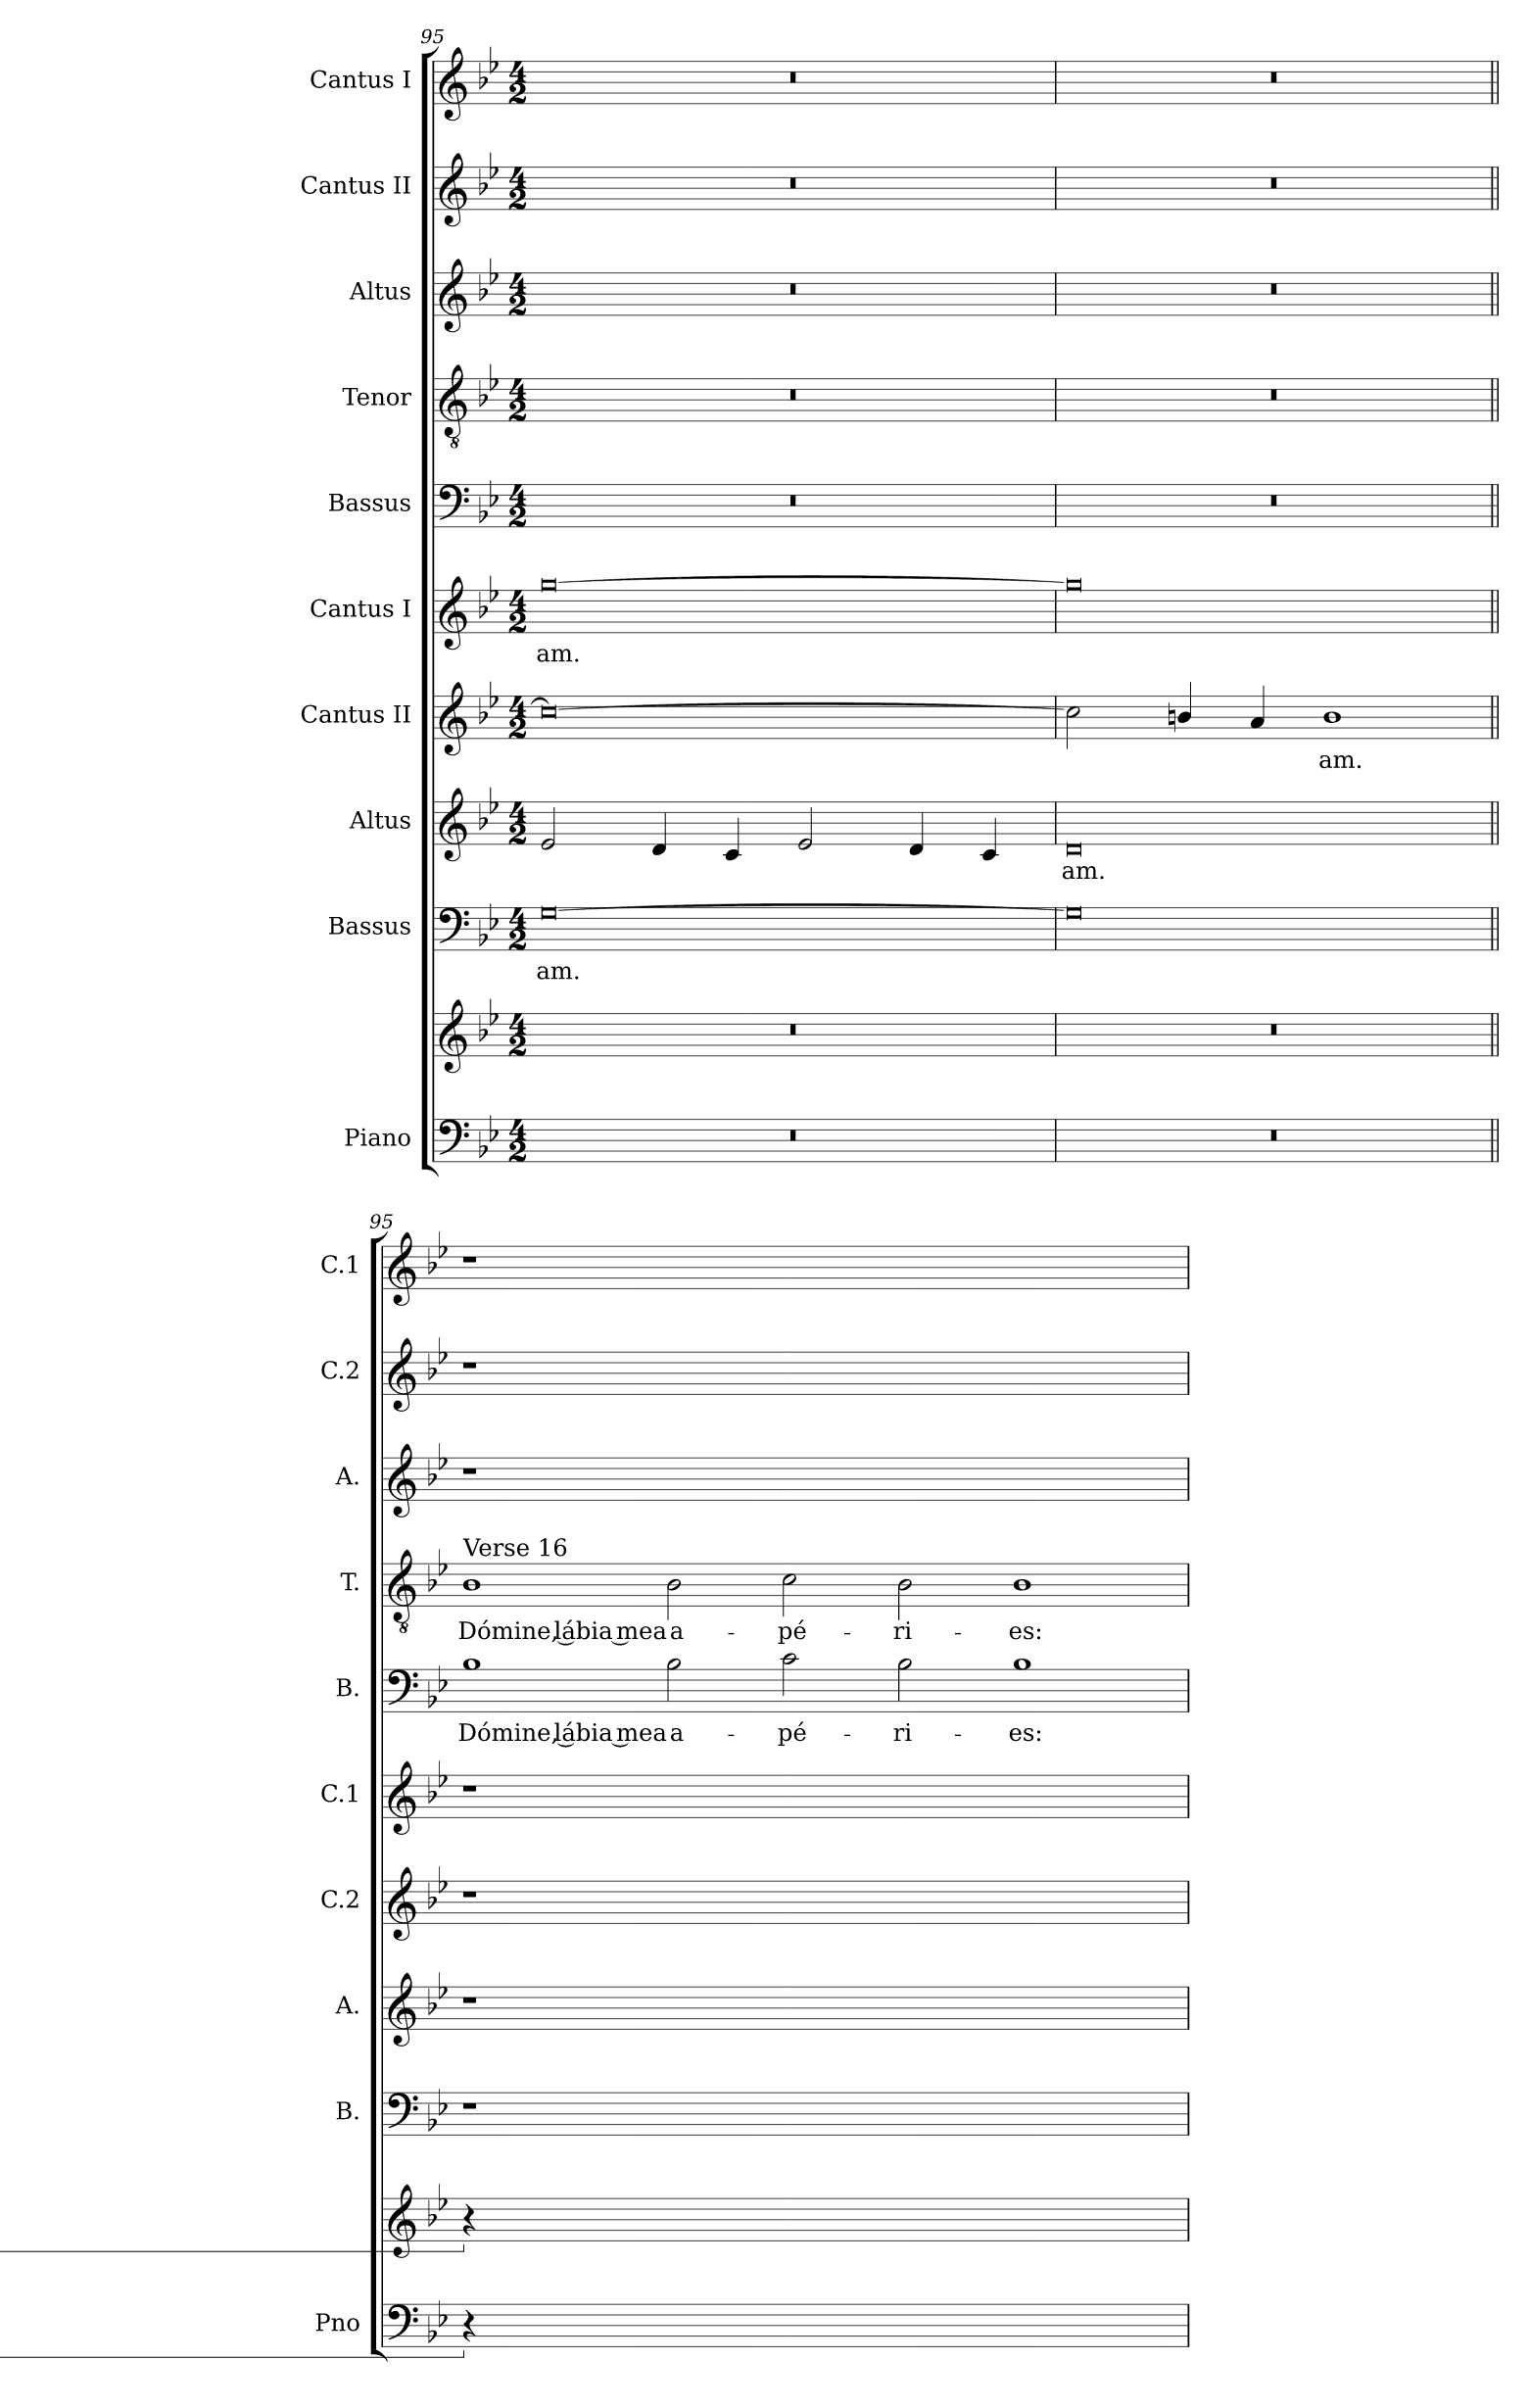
**kern	**kern	**kern	**text	**kern	**text	**kern	**text	**kern	**text	**kern	**text	**kern	**text	**kern	**kern	**kern
*part10	*part10	*part9	*part9	*part8	*part8	*part7	*part7	*part6	*part6	*part5	*part5	*part4	*part4	*part3	*part2	*part1
*staff11	*staff10	*staff9	*staff9	*staff8	*staff8	*staff7	*staff7	*staff6	*staff6	*staff5	*staff5	*staff4	*staff4	*staff3	*staff2	*staff1
*I"Piano	*	*I"Bassus	*	*I"Altus	*	*I"Cantus II	*	*I"Cantus I	*	*I"Bassus	*	*I"Tenor	*	*I"Altus	*I"Cantus II	*I"Cantus I
*I'Pno	*	*I'B.	*	*I'A.	*	*I'C.2	*	*I'C.1	*	*I'B.	*	*I'T.	*	*I'A.	*I'C.2	*I'C.1
*clefF4	*clefG2	*clefF4	*	*clefG2	*	*clefG2	*	*clefG2	*	*clefF4	*	*clefGv2	*	*clefG2	*clefG2	*clefG2
*	*	*	*	*	*	*	*	*	*	*	*	*ITrd7c12	*	*	*	*
*k[b-e-]	*k[b-e-]	*k[b-e-]	*	*k[b-e-]	*	*k[b-e-]	*	*k[b-e-]	*	*k[b-e-]	*	*k[b-e-]	*	*k[b-e-]	*k[b-e-]	*k[b-e-]
*B-:	*B-:	*B-:	*	*B-:	*	*B-:	*	*B-:	*	*B-:	*	*B-:	*	*B-:	*B-:	*B-:
*M4/2	*M4/2	*M4/2	*	*M4/2	*	*M4/2	*	*M4/2	*	*M4/2	*	*M4/2	*	*M4/2	*M4/2	*M4/2
=95	=95	=95	=95	=95	=95	=95	=95	=95	=95	=95	=95	=95	=95	=95	=95	=95
!LO:N:vis=1	!LO:N:vis=1	!	!	!	!	!	!	!	!	!	!	!	!	!	!	!
!	!	!	!LO:LY:b:color=#000000	!	!	!	!	!	!	!	!	!	!	!	!	!
!	!	!	!	!	!	!	!	!	!LO:LY:b:color=#000000	!LO:N:vis=1	!	!LO:N:vis=1	!	!LO:N:vis=1	!LO:N:vis=1	!LO:N:vis=1
0r	0r	[0Gi	-am.	2e-i/	.	0cci_	.	[0ggi	-am.	0r	.	0r	.	0r	0r	0r
.	.	.	.	4di/	.	.	.	.	.	.	.	.	.	.	.	.
.	.	.	.	4ci/	.	.	.	.	.	.	.	.	.	.	.	.
.	.	.	.	2e-i/	.	.	.	.	.	.	.	.	.	.	.	.
.	.	.	.	4di/	.	.	.	.	.	.	.	.	.	.	.	.
.	.	.	.	4ci/	.	.	.	.	.	.	.	.	.	.	.	.
=96	=96	=96	=96	=96	=96	=96	=96	=96	=96	=96	=96	=96	=96	=96	=96	=96
!LO:N:vis=1	!LO:N:vis=1	!	!	!	!	!	!	!	!	!	!	!	!	!	!	!
!	!	!	!	!	!LO:LY:b:color=#000000	!	!	!	!	!LO:N:vis=1	!	!LO:N:vis=1	!	!LO:N:vis=1	!LO:N:vis=1	!LO:N:vis=1
0r	0r	0Gi]	.	0di	-am.	2cci\]	.	0ggi]	.	0r	.	0r	.	0r	0r	0r
.	.	.	.	.	.	4bni/	.	.	.	.	.	.	.	.	.	.
.	.	.	.	.	.	4ai/	.	.	.	.	.	.	.	.	.	.
!	!	!	!	!	!	!	!LO:LY:b:color=#000000	!	!	!	!	!	!	!	!	!
.	.	.	.	.	.	1bi	-am.	.	.	.	.	.	.	.	.	.
!!LO:LB:g=z
=95||	=95||	=95||	=95||	=95||	=95||	=95||	=95||	=95||	=95||	=95||	=95||	=95||	=95||	=95||	=95||	=95||
!LO:N:vis=1	!LO:N:vis=1	!LO:N:vis=1	!	!LO:N:vis=1	!	!LO:N:vis=1	!	!LO:N:vis=1	!	!	!	!	!	!	!	!
!	!	!	!	!	!	!	!	!	!	!	!LO:LY:b:color=#000000	!	!	!	!	!
!	!	!	!	!	!	!	!	!	!	!	!	!LO:TX:a:t=Verse 16	!	!	!	!
!	!	!	!	!	!	!	!	!	!	!	!	!	!LO:LY:b:color=#000000	!LO:N:vis=1	!LO:N:vis=1	!LO:N:vis=1
2%7r	2%7r	0r	.	0r	.	0r	.	0r	.	1B-i	Dómine, lábia mea	1BB-i	Dómine, lábia mea	0r	0r	0r
!	!	!	!	!	!	!	!	!	!	!	!LO:LY:b:color=#000000	!	!	!	!	!
!	!	!	!	!	!	!	!	!	!	!	!	!	!LO:LY:b:color=#000000	!	!	!
.	.	.	.	.	.	.	.	.	.	2B-i\	a-	2BB-i\	a-	.	.	.
!	!	!	!	!	!	!	!	!	!	!	!LO:LY:b:color=#000000	!	!	!	!	!
!	!	!	!	!	!	!	!	!	!	!	!	!	!LO:LY:b:color=#000000	!	!	!
.	.	.	.	.	.	.	.	.	.	2ci\	-pé-	2Ci\	-pé-	.	.	.
!	!	!	!	!	!	!	!	!	!	!	!LO:LY:b:color=#000000	!	!	!	!	!
!	!	!	!	!	!	!	!	!	!	!	!	!	!LO:LY:b:color=#000000	!	!	!
.	.	1.ryy	.	1.ryy	.	1.ryy	.	1.ryy	.	2B-i\	-ri-	2BB-i\	-ri-	1.ryy	1.ryy	1.ryy
!	!	!	!	!	!	!	!	!	!	!	!LO:LY:b:color=#000000	!	!	!	!	!
!	!	!	!	!	!	!	!	!	!	!	!	!	!LO:LY:b:color=#000000	!	!	!
.	.	.	.	.	.	.	.	.	.	1B-i	-es:	1BB-i	-es:	.	.	.
=	=	=	=	=	=	=	=	=	=	=	=	=	=	=	=	=
*-	*-	*-	*-	*-	*-	*-	*-	*-	*-	*-	*-	*-	*-	*-	*-	*-
